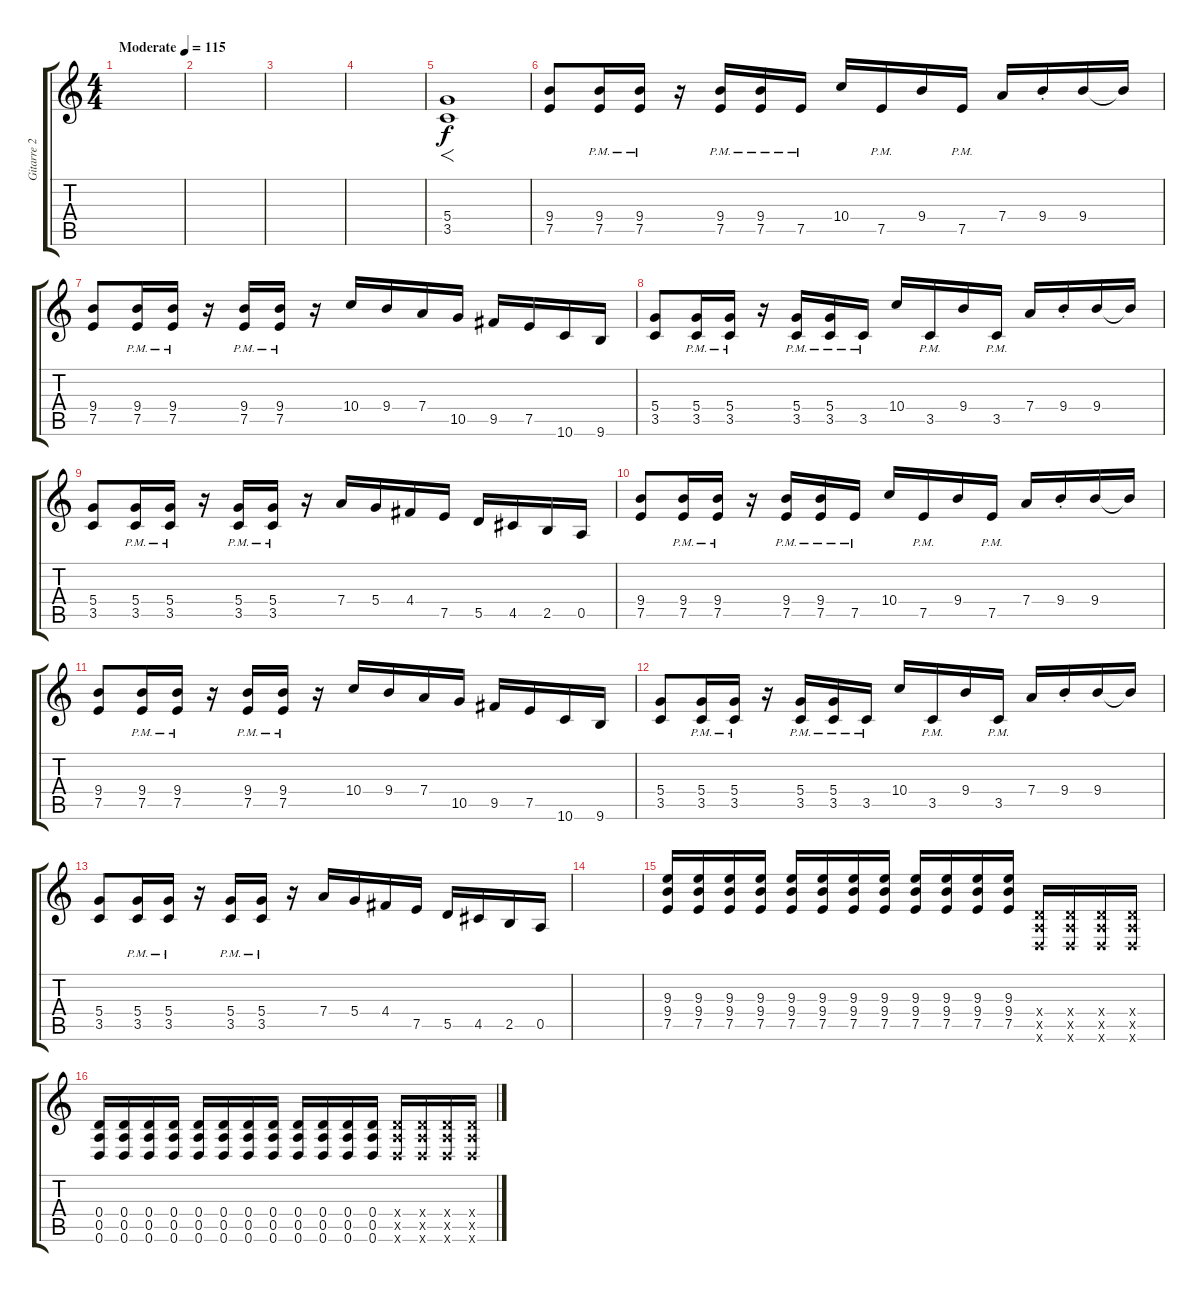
\track ("Gitarre 2" "Gitarre 2") {instrument distortionguitar}
\staff {score tabs}
\tuning (E4 B3 G3 D3 A2 D2) {hide}
\ts (4 4)
\tempo (115 "Moderate")
\clef g2
\ks c
|
|
|
|
(5.4 3.5).1{f} |
(9.4 7.5).8 (9.4{pm} 7.5{pm}).16 (9.4{pm} 7.5{pm}).16 r.16 (9.4{pm} 7.5{pm}).16 (9.4{pm} 7.5{pm}).16 7.5{pm}.16 10.4.16 7.5{pm}.16 9.4.16 7.5{pm}.16 7.4.16 9.4{st}.16 9.4.16 9.4{t}.16 |
(9.4 7.5).8 (9.4{pm} 7.5{pm}).16 (9.4{pm} 7.5{pm}).16 r.16 (9.4{pm} 7.5{pm}).16 (9.4{pm} 7.5{pm}).16 r.16 10.4.16 9.4.16 7.4.16 10.5.16 9.5.16 7.5.16 10.6.16 9.6.16 |
(5.4 3.5).8 (5.4{pm} 3.5{pm}).16 (5.4{pm} 3.5{pm}).16 r.16 (5.4{pm} 3.5{pm}).16 (5.4{pm} 3.5{pm}).16 3.5{pm}.16 10.4.16 3.5{pm}.16 9.4.16 3.5{pm}.16 7.4.16 9.4{st}.16 9.4.16 9.4{t}.16 |
(5.4 3.5).8 (5.4{pm} 3.5{pm}).16 (5.4{pm} 3.5{pm}).16 r.16 (5.4{pm} 3.5{pm}).16 (5.4{pm} 3.5{pm}).16 r.16 7.4.16 5.4.16 4.4.16 7.5.16 5.5.16 4.5.16 2.5.16 0.5.16 |
(9.4 7.5).8 (9.4{pm} 7.5{pm}).16 (9.4{pm} 7.5{pm}).16 r.16 (9.4{pm} 7.5{pm}).16 (9.4{pm} 7.5{pm}).16 7.5{pm}.16 10.4.16 7.5{pm}.16 9.4.16 7.5{pm}.16 7.4.16 9.4{st}.16 9.4.16 9.4{t}.16 |
(9.4 7.5).8 (9.4{pm} 7.5{pm}).16 (9.4{pm} 7.5{pm}).16 r.16 (9.4{pm} 7.5{pm}).16 (9.4{pm} 7.5{pm}).16 r.16 10.4.16 9.4.16 7.4.16 10.5.16 9.5.16 7.5.16 10.6.16 9.6.16 |
(5.4 3.5).8 (5.4{pm} 3.5{pm}).16 (5.4{pm} 3.5{pm}).16 r.16 (5.4{pm} 3.5{pm}).16 (5.4{pm} 3.5{pm}).16 3.5{pm}.16 10.4.16 3.5{pm}.16 9.4.16 3.5{pm}.16 7.4.16 9.4{st}.16 9.4.16 9.4{t}.16 |
(5.4 3.5).8 (5.4{pm} 3.5{pm}).16 (5.4{pm} 3.5{pm}).16 r.16 (5.4{pm} 3.5{pm}).16 (5.4{pm} 3.5{pm}).16 r.16 7.4.16 5.4.16 4.4.16 7.5.16 5.5.16 4.5.16 2.5.16 0.5.16 |
|
(9.3 9.4 7.5).16 (9.3 9.4 7.5).16 (9.3 9.4 7.5).16 (9.3 9.4 7.5).16 (9.3 9.4 7.5).16 (9.3 9.4 7.5).16 (9.3 9.4 7.5).16 (9.3 9.4 7.5).16 (9.3 9.4 7.5).16 (9.3 9.4 7.5).16 (9.3 9.4 7.5).16 (9.3 9.4 7.5).16 (0.4{x} 0.5{x} 0.6{x}).16 (0.4{x} 0.5{x} 0.6{x}).16 (0.4{x} 0.5{x} 0.6{x}).16 (0.4{x} 0.5{x} 0.6{x}).16 |
(0.4 0.5 0.6).16 (0.4 0.5 0.6).16 (0.4 0.5 0.6).16 (0.4 0.5 0.6).16 (0.4 0.5 0.6).16 (0.4 0.5 0.6).16 (0.4 0.5 0.6).16 (0.4 0.5 0.6).16 (0.4 0.5 0.6).16 (0.4 0.5 0.6).16 (0.4 0.5 0.6).16 (0.4 0.5 0.6).16 (0.4{x} 0.5{x} 0.6{x}).16 (0.4{x} 0.5{x} 0.6{x}).16 (0.4{x} 0.5{x} 0.6{x}).16 (0.4{x} 0.5{x} 0.6{x}).16
